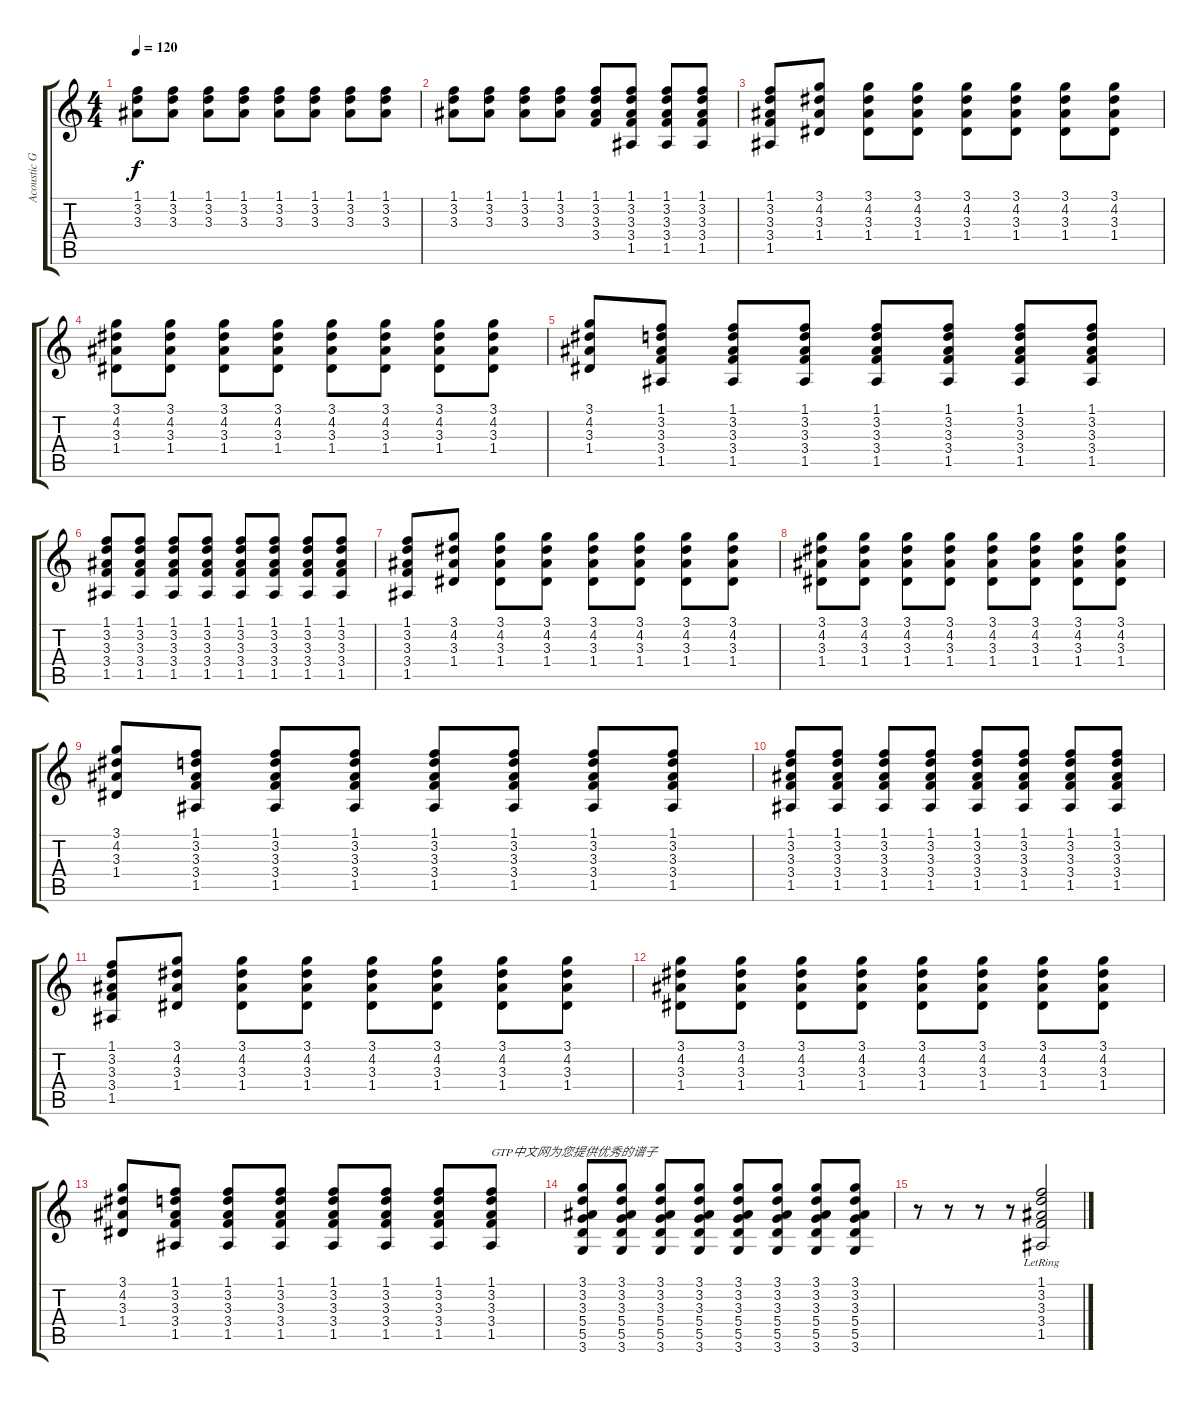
\track ("Acoustic Guitar [Danny]" "Acoustic G") {instrument acousticguitarsteel}
\staff {score tabs}
\tuning (E4 B3 G3 D3 A2 E2) {hide}
\ts (4 4)
\tempo 120
\clef g2
\ks c
(1.1 3.2 3.3).8{dy f} (1.1 3.2 3.3).8 (1.1 3.2 3.3).8 (1.1 3.2 3.3).8 (1.1 3.2 3.3).8 (1.1 3.2 3.3).8 (1.1 3.2 3.3).8 (1.1 3.2 3.3).8 |
(1.1 3.2 3.3).8 (1.1 3.2 3.3).8 (1.1 3.2 3.3).8 (1.1 3.2 3.3).8 (1.1 3.2 3.3 3.4).8 (1.1 3.2 3.3 3.4 1.5).8 (1.1 3.2 3.3 3.4 1.5).8 (1.1 3.2 3.3 3.4 1.5).8 |
(1.1 3.2 3.3 3.4 1.5).8 (3.1 4.2 3.3 1.4).8 (3.1 4.2 3.3 1.4).8 (3.1 4.2 3.3 1.4).8 (3.1 4.2 3.3 1.4).8 (3.1 4.2 3.3 1.4).8 (3.1 4.2 3.3 1.4).8 (3.1 4.2 3.3 1.4).8 |
(3.1 4.2 3.3 1.4).8 (3.1 4.2 3.3 1.4).8 (3.1 4.2 3.3 1.4).8 (3.1 4.2 3.3 1.4).8 (3.1 4.2 3.3 1.4).8 (3.1 4.2 3.3 1.4).8 (3.1 4.2 3.3 1.4).8 (3.1 4.2 3.3 1.4).8 |
(3.1 4.2 3.3 1.4).8 (1.1 3.2 3.3 3.4 1.5).8 (1.1 3.2 3.3 3.4 1.5).8 (1.1 3.2 3.3 3.4 1.5).8 (1.1 3.2 3.3 3.4 1.5).8 (1.1 3.2 3.3 3.4 1.5).8 (1.1 3.2 3.3 3.4 1.5).8 (1.1 3.2 3.3 3.4 1.5).8 |
(1.1 3.2 3.3 3.4 1.5).8 (1.1 3.2 3.3 3.4 1.5).8 (1.1 3.2 3.3 3.4 1.5).8 (1.1 3.2 3.3 3.4 1.5).8 (1.1 3.2 3.3 3.4 1.5).8 (1.1 3.2 3.3 3.4 1.5).8 (1.1 3.2 3.3 3.4 1.5).8 (1.1 3.2 3.3 3.4 1.5).8 |
(1.1 3.2 3.3 3.4 1.5).8 (3.1 4.2 3.3 1.4).8 (3.1 4.2 3.3 1.4).8 (3.1 4.2 3.3 1.4).8 (3.1 4.2 3.3 1.4).8 (3.1 4.2 3.3 1.4).8 (3.1 4.2 3.3 1.4).8 (3.1 4.2 3.3 1.4).8 |
(3.1 4.2 3.3 1.4).8 (3.1 4.2 3.3 1.4).8 (3.1 4.2 3.3 1.4).8 (3.1 4.2 3.3 1.4).8 (3.1 4.2 3.3 1.4).8 (3.1 4.2 3.3 1.4).8 (3.1 4.2 3.3 1.4).8 (3.1 4.2 3.3 1.4).8 |
(3.1 4.2 3.3 1.4).8 (1.1 3.2 3.3 3.4 1.5).8 (1.1 3.2 3.3 3.4 1.5).8 (1.1 3.2 3.3 3.4 1.5).8 (1.1 3.2 3.3 3.4 1.5).8 (1.1 3.2 3.3 3.4 1.5).8 (1.1 3.2 3.3 3.4 1.5).8 (1.1 3.2 3.3 3.4 1.5).8 |
(1.1 3.2 3.3 3.4 1.5).8 (1.1 3.2 3.3 3.4 1.5).8 (1.1 3.2 3.3 3.4 1.5).8 (1.1 3.2 3.3 3.4 1.5).8 (1.1 3.2 3.3 3.4 1.5).8 (1.1 3.2 3.3 3.4 1.5).8 (1.1 3.2 3.3 3.4 1.5).8 (1.1 3.2 3.3 3.4 1.5).8 |
(1.1 3.2 3.3 3.4 1.5).8 (3.1 4.2 3.3 1.4).8 (3.1 4.2 3.3 1.4).8 (3.1 4.2 3.3 1.4).8 (3.1 4.2 3.3 1.4).8 (3.1 4.2 3.3 1.4).8 (3.1 4.2 3.3 1.4).8 (3.1 4.2 3.3 1.4).8 |
(3.1 4.2 3.3 1.4).8 (3.1 4.2 3.3 1.4).8 (3.1 4.2 3.3 1.4).8 (3.1 4.2 3.3 1.4).8 (3.1 4.2 3.3 1.4).8 (3.1 4.2 3.3 1.4).8 (3.1 4.2 3.3 1.4).8 (3.1 4.2 3.3 1.4).8 |
(3.1 4.2 3.3 1.4).8 (1.1 3.2 3.3 3.4 1.5).8 (1.1 3.2 3.3 3.4 1.5).8 (1.1 3.2 3.3 3.4 1.5).8 (1.1 3.2 3.3 3.4 1.5).8 (1.1 3.2 3.3 3.4 1.5).8 (1.1 3.2 3.3 3.4 1.5).8 (1.1 3.2 3.3 3.4 1.5).8{txt "GTP中文网为您提供优秀的谱子"} |
(3.1 3.2 3.3 5.4 5.5 3.6).8 (3.1 3.2 3.3 5.4 5.5 3.6).8 (3.1 3.2 3.3 5.4 5.5 3.6).8 (3.1 3.2 3.3 5.4 5.5 3.6).8 (3.1 3.2 3.3 5.4 5.5 3.6).8 (3.1 3.2 3.3 5.4 5.5 3.6).8 (3.1 3.2 3.3 5.4 5.5 3.6).8 (3.1 3.2 3.3 5.4 5.5 3.6).8 |
r.8 r.8 r.8 r.8 (1.1 3.2 3.3 3.4 1.5{lr}).2
